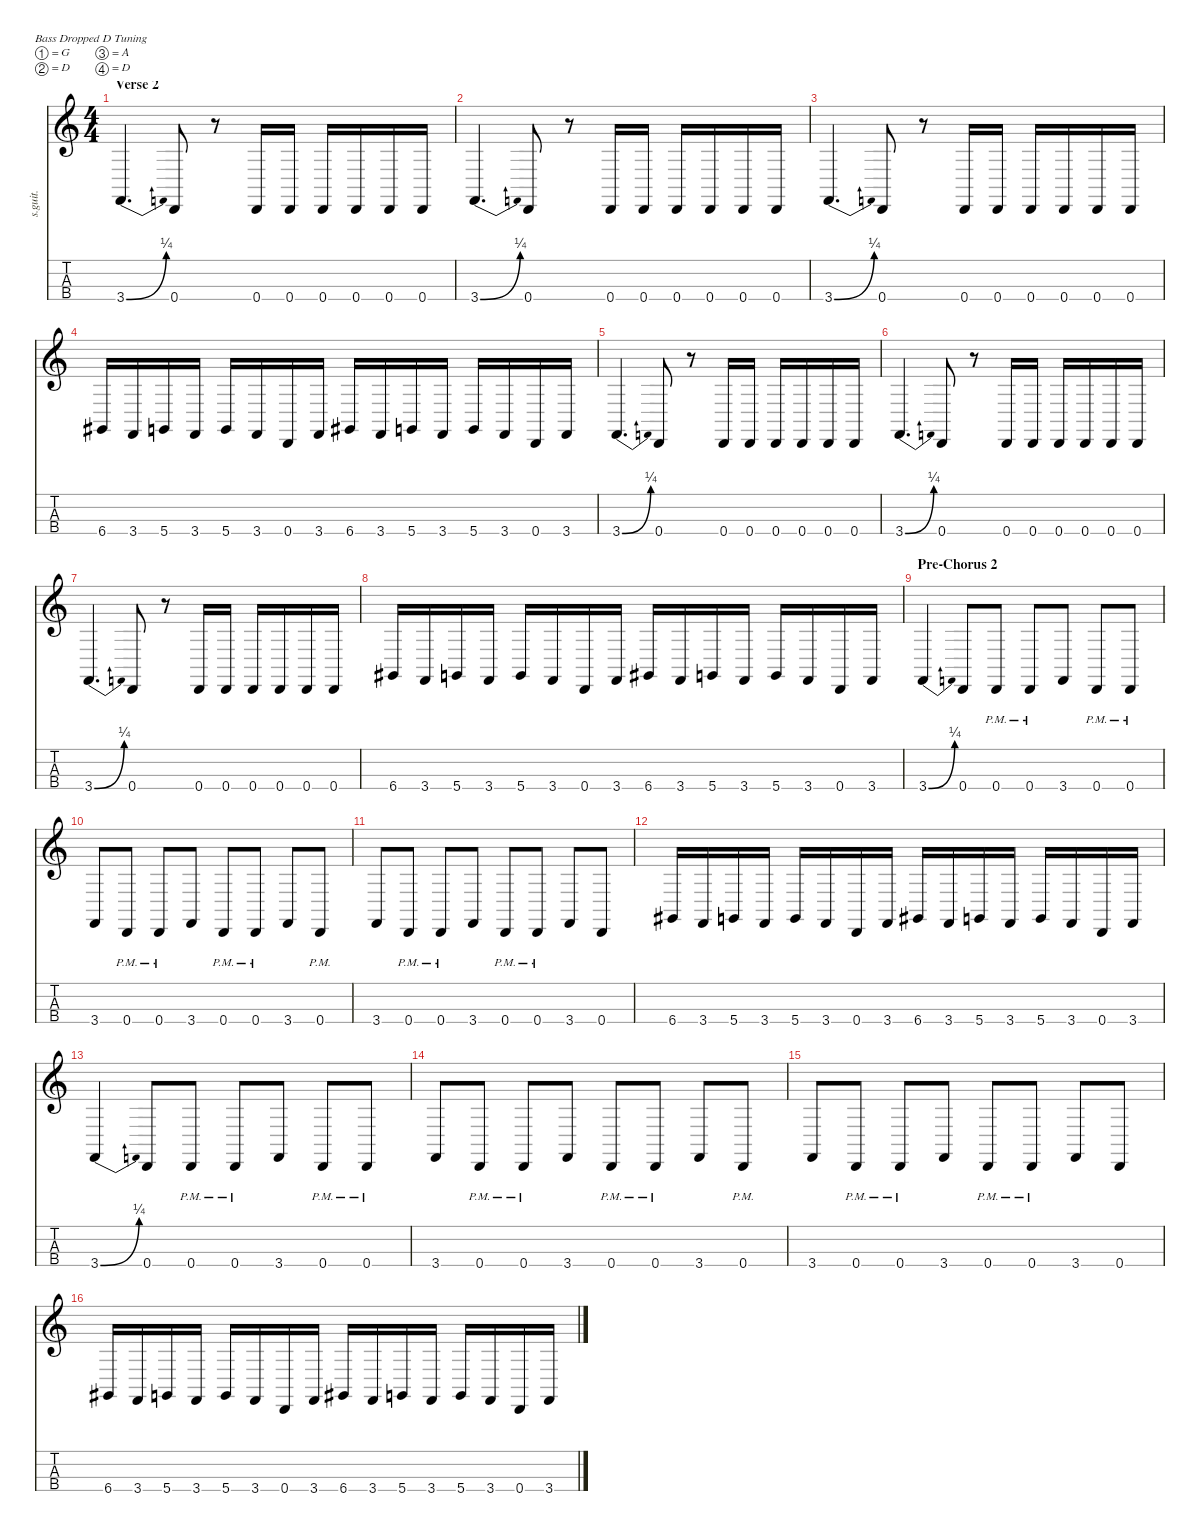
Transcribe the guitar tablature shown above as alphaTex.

\defaultSystemsLayout 4
\hideDynamics
\bracketExtendMode nobrackets
\track ("Johnny Christ" "s.guit.") {instrument electricbasspick}
\staff {score tabs}
\tuning (G2 D2 A1 D1)
\ts (4 4)
\section ("" "Verse 2")
\tempo (130 hide)
\clef g2
\ks c
3.4{be (bend 0 0 60 1)}.4{d lyrics (0 "") lyrics (1 "") lyrics (2 "") lyrics (3 "") lyrics (4 "") dy fff} 0.4.8{lyrics (0 "") lyrics (1 "") lyrics (2 "") lyrics (3 "") lyrics (4 "")} r.8 0.4.16{lyrics (0 "") lyrics (1 "") lyrics (2 "") lyrics (3 "") lyrics (4 "")} 0.4.16{lyrics (0 "") lyrics (1 "") lyrics (2 "") lyrics (3 "") lyrics (4 "")} 0.4.16{lyrics (0 "") lyrics (1 "") lyrics (2 "") lyrics (3 "") lyrics (4 "")} 0.4.16{lyrics (0 "") lyrics (1 "") lyrics (2 "") lyrics (3 "") lyrics (4 "")} 0.4.16{lyrics (0 "") lyrics (1 "") lyrics (2 "") lyrics (3 "") lyrics (4 "")} 0.4.16{lyrics (0 "") lyrics (1 "") lyrics (2 "") lyrics (3 "") lyrics (4 "")} |
3.4{be (bend 0 0 60 1)}.4{d lyrics (0 "") lyrics (1 "") lyrics (2 "") lyrics (3 "") lyrics (4 "")} 0.4.8{lyrics (0 "") lyrics (1 "") lyrics (2 "") lyrics (3 "") lyrics (4 "")} r.8 0.4.16{lyrics (0 "") lyrics (1 "") lyrics (2 "") lyrics (3 "") lyrics (4 "")} 0.4.16{lyrics (0 "") lyrics (1 "") lyrics (2 "") lyrics (3 "") lyrics (4 "")} 0.4.16{lyrics (0 "") lyrics (1 "") lyrics (2 "") lyrics (3 "") lyrics (4 "")} 0.4.16{lyrics (0 "") lyrics (1 "") lyrics (2 "") lyrics (3 "") lyrics (4 "")} 0.4.16{lyrics (0 "") lyrics (1 "") lyrics (2 "") lyrics (3 "") lyrics (4 "")} 0.4.16{lyrics (0 "") lyrics (1 "") lyrics (2 "") lyrics (3 "") lyrics (4 "")} |
3.4{be (bend 0 0 60 1)}.4{d lyrics (0 "") lyrics (1 "") lyrics (2 "") lyrics (3 "") lyrics (4 "")} 0.4.8{lyrics (0 "") lyrics (1 "") lyrics (2 "") lyrics (3 "") lyrics (4 "")} r.8 0.4.16{lyrics (0 "") lyrics (1 "") lyrics (2 "") lyrics (3 "") lyrics (4 "")} 0.4.16{lyrics (0 "") lyrics (1 "") lyrics (2 "") lyrics (3 "") lyrics (4 "")} 0.4.16{lyrics (0 "") lyrics (1 "") lyrics (2 "") lyrics (3 "") lyrics (4 "")} 0.4.16{lyrics (0 "") lyrics (1 "") lyrics (2 "") lyrics (3 "") lyrics (4 "")} 0.4.16{lyrics (0 "") lyrics (1 "") lyrics (2 "") lyrics (3 "") lyrics (4 "")} 0.4.16{lyrics (0 "") lyrics (1 "") lyrics (2 "") lyrics (3 "") lyrics (4 "")} |
6.4{acc #}.16{lyrics (0 "") lyrics (1 "") lyrics (2 "") lyrics (3 "") lyrics (4 "")} 3.4.16{lyrics (0 "") lyrics (1 "") lyrics (2 "") lyrics (3 "") lyrics (4 "")} 5.4.16{lyrics (0 "") lyrics (1 "") lyrics (2 "") lyrics (3 "") lyrics (4 "")} 3.4.16{lyrics (0 "") lyrics (1 "") lyrics (2 "") lyrics (3 "") lyrics (4 "")} 5.4.16{lyrics (0 "") lyrics (1 "") lyrics (2 "") lyrics (3 "") lyrics (4 "")} 3.4.16{lyrics (0 "") lyrics (1 "") lyrics (2 "") lyrics (3 "") lyrics (4 "")} 0.4.16{lyrics (0 "") lyrics (1 "") lyrics (2 "") lyrics (3 "") lyrics (4 "")} 3.4.16{lyrics (0 "") lyrics (1 "") lyrics (2 "") lyrics (3 "") lyrics (4 "")} 6.4{acc #}.16{lyrics (0 "") lyrics (1 "") lyrics (2 "") lyrics (3 "") lyrics (4 "")} 3.4.16{lyrics (0 "") lyrics (1 "") lyrics (2 "") lyrics (3 "") lyrics (4 "")} 5.4.16{lyrics (0 "") lyrics (1 "") lyrics (2 "") lyrics (3 "") lyrics (4 "")} 3.4.16{lyrics (0 "") lyrics (1 "") lyrics (2 "") lyrics (3 "") lyrics (4 "")} 5.4.16{lyrics (0 "") lyrics (1 "") lyrics (2 "") lyrics (3 "") lyrics (4 "")} 3.4.16{lyrics (0 "") lyrics (1 "") lyrics (2 "") lyrics (3 "") lyrics (4 "")} 0.4.16{lyrics (0 "") lyrics (1 "") lyrics (2 "") lyrics (3 "") lyrics (4 "")} 3.4.16{lyrics (0 "") lyrics (1 "") lyrics (2 "") lyrics (3 "") lyrics (4 "")} |
3.4{be (bend 0 0 60 1)}.4{d lyrics (0 "") lyrics (1 "") lyrics (2 "") lyrics (3 "") lyrics (4 "")} 0.4.8{lyrics (0 "") lyrics (1 "") lyrics (2 "") lyrics (3 "") lyrics (4 "")} r.8 0.4.16{lyrics (0 "") lyrics (1 "") lyrics (2 "") lyrics (3 "") lyrics (4 "")} 0.4.16{lyrics (0 "") lyrics (1 "") lyrics (2 "") lyrics (3 "") lyrics (4 "")} 0.4.16{lyrics (0 "") lyrics (1 "") lyrics (2 "") lyrics (3 "") lyrics (4 "")} 0.4.16{lyrics (0 "") lyrics (1 "") lyrics (2 "") lyrics (3 "") lyrics (4 "")} 0.4.16{lyrics (0 "") lyrics (1 "") lyrics (2 "") lyrics (3 "") lyrics (4 "")} 0.4.16{lyrics (0 "") lyrics (1 "") lyrics (2 "") lyrics (3 "") lyrics (4 "")} |
3.4{be (bend 0 0 60 1)}.4{d lyrics (0 "") lyrics (1 "") lyrics (2 "") lyrics (3 "") lyrics (4 "")} 0.4.8{lyrics (0 "") lyrics (1 "") lyrics (2 "") lyrics (3 "") lyrics (4 "")} r.8 0.4.16{lyrics (0 "") lyrics (1 "") lyrics (2 "") lyrics (3 "") lyrics (4 "")} 0.4.16{lyrics (0 "") lyrics (1 "") lyrics (2 "") lyrics (3 "") lyrics (4 "")} 0.4.16{lyrics (0 "") lyrics (1 "") lyrics (2 "") lyrics (3 "") lyrics (4 "")} 0.4.16{lyrics (0 "") lyrics (1 "") lyrics (2 "") lyrics (3 "") lyrics (4 "")} 0.4.16{lyrics (0 "") lyrics (1 "") lyrics (2 "") lyrics (3 "") lyrics (4 "")} 0.4.16{lyrics (0 "") lyrics (1 "") lyrics (2 "") lyrics (3 "") lyrics (4 "")} |
3.4{be (bend 0 0 60 1)}.4{d lyrics (0 "") lyrics (1 "") lyrics (2 "") lyrics (3 "") lyrics (4 "")} 0.4.8{lyrics (0 "") lyrics (1 "") lyrics (2 "") lyrics (3 "") lyrics (4 "")} r.8 0.4.16{lyrics (0 "") lyrics (1 "") lyrics (2 "") lyrics (3 "") lyrics (4 "")} 0.4.16{lyrics (0 "") lyrics (1 "") lyrics (2 "") lyrics (3 "") lyrics (4 "")} 0.4.16{lyrics (0 "") lyrics (1 "") lyrics (2 "") lyrics (3 "") lyrics (4 "")} 0.4.16{lyrics (0 "") lyrics (1 "") lyrics (2 "") lyrics (3 "") lyrics (4 "")} 0.4.16{lyrics (0 "") lyrics (1 "") lyrics (2 "") lyrics (3 "") lyrics (4 "")} 0.4.16{lyrics (0 "") lyrics (1 "") lyrics (2 "") lyrics (3 "") lyrics (4 "")} |
6.4{acc #}.16{lyrics (0 "") lyrics (1 "") lyrics (2 "") lyrics (3 "") lyrics (4 "")} 3.4.16{lyrics (0 "") lyrics (1 "") lyrics (2 "") lyrics (3 "") lyrics (4 "")} 5.4.16{lyrics (0 "") lyrics (1 "") lyrics (2 "") lyrics (3 "") lyrics (4 "")} 3.4.16{lyrics (0 "") lyrics (1 "") lyrics (2 "") lyrics (3 "") lyrics (4 "")} 5.4.16{lyrics (0 "") lyrics (1 "") lyrics (2 "") lyrics (3 "") lyrics (4 "")} 3.4.16{lyrics (0 "") lyrics (1 "") lyrics (2 "") lyrics (3 "") lyrics (4 "")} 0.4.16{lyrics (0 "") lyrics (1 "") lyrics (2 "") lyrics (3 "") lyrics (4 "")} 3.4.16{lyrics (0 "") lyrics (1 "") lyrics (2 "") lyrics (3 "") lyrics (4 "")} 6.4{acc #}.16{lyrics (0 "") lyrics (1 "") lyrics (2 "") lyrics (3 "") lyrics (4 "")} 3.4.16{lyrics (0 "") lyrics (1 "") lyrics (2 "") lyrics (3 "") lyrics (4 "")} 5.4.16{lyrics (0 "") lyrics (1 "") lyrics (2 "") lyrics (3 "") lyrics (4 "")} 3.4.16{lyrics (0 "") lyrics (1 "") lyrics (2 "") lyrics (3 "") lyrics (4 "")} 5.4.16{lyrics (0 "") lyrics (1 "") lyrics (2 "") lyrics (3 "") lyrics (4 "")} 3.4.16{lyrics (0 "") lyrics (1 "") lyrics (2 "") lyrics (3 "") lyrics (4 "")} 0.4.16{lyrics (0 "") lyrics (1 "") lyrics (2 "") lyrics (3 "") lyrics (4 "")} 3.4.16{lyrics (0 "") lyrics (1 "") lyrics (2 "") lyrics (3 "") lyrics (4 "")} |
\section ("" "Pre-Chorus 2")
3.4{be (bend 0 0 60 1)}.4{lyrics (0 "") lyrics (1 "") lyrics (2 "") lyrics (3 "") lyrics (4 "")} 0.4.8{lyrics (0 "") lyrics (1 "") lyrics (2 "") lyrics (3 "") lyrics (4 "")} 0.4{pm}.8{lyrics (0 "") lyrics (1 "") lyrics (2 "") lyrics (3 "") lyrics (4 "")} 0.4{pm}.8{lyrics (0 "") lyrics (1 "") lyrics (2 "") lyrics (3 "") lyrics (4 "")} 3.4.8{lyrics (0 "") lyrics (1 "") lyrics (2 "") lyrics (3 "") lyrics (4 "")} 0.4{pm}.8{lyrics (0 "") lyrics (1 "") lyrics (2 "") lyrics (3 "") lyrics (4 "")} 0.4{pm}.8{lyrics (0 "") lyrics (1 "") lyrics (2 "") lyrics (3 "") lyrics (4 "")} |
3.4.8{lyrics (0 "") lyrics (1 "") lyrics (2 "") lyrics (3 "") lyrics (4 "")} 0.4{pm}.8{lyrics (0 "") lyrics (1 "") lyrics (2 "") lyrics (3 "") lyrics (4 "")} 0.4{pm}.8{lyrics (0 "") lyrics (1 "") lyrics (2 "") lyrics (3 "") lyrics (4 "")} 3.4.8{lyrics (0 "") lyrics (1 "") lyrics (2 "") lyrics (3 "") lyrics (4 "")} 0.4{pm}.8{lyrics (0 "") lyrics (1 "") lyrics (2 "") lyrics (3 "") lyrics (4 "")} 0.4{pm}.8{lyrics (0 "") lyrics (1 "") lyrics (2 "") lyrics (3 "") lyrics (4 "")} 3.4.8{lyrics (0 "") lyrics (1 "") lyrics (2 "") lyrics (3 "") lyrics (4 "")} 0.4{pm}.8{lyrics (0 "") lyrics (1 "") lyrics (2 "") lyrics (3 "") lyrics (4 "")} |
3.4.8{lyrics (0 "") lyrics (1 "") lyrics (2 "") lyrics (3 "") lyrics (4 "")} 0.4{pm}.8{lyrics (0 "") lyrics (1 "") lyrics (2 "") lyrics (3 "") lyrics (4 "")} 0.4{pm}.8{lyrics (0 "") lyrics (1 "") lyrics (2 "") lyrics (3 "") lyrics (4 "")} 3.4.8{lyrics (0 "") lyrics (1 "") lyrics (2 "") lyrics (3 "") lyrics (4 "")} 0.4{pm}.8{lyrics (0 "") lyrics (1 "") lyrics (2 "") lyrics (3 "") lyrics (4 "")} 0.4{pm}.8{lyrics (0 "") lyrics (1 "") lyrics (2 "") lyrics (3 "") lyrics (4 "")} 3.4.8{lyrics (0 "") lyrics (1 "") lyrics (2 "") lyrics (3 "") lyrics (4 "")} 0.4.8{lyrics (0 "") lyrics (1 "") lyrics (2 "") lyrics (3 "") lyrics (4 "")} |
6.4{acc #}.16{lyrics (0 "") lyrics (1 "") lyrics (2 "") lyrics (3 "") lyrics (4 "")} 3.4.16{lyrics (0 "") lyrics (1 "") lyrics (2 "") lyrics (3 "") lyrics (4 "")} 5.4.16{lyrics (0 "") lyrics (1 "") lyrics (2 "") lyrics (3 "") lyrics (4 "")} 3.4.16{lyrics (0 "") lyrics (1 "") lyrics (2 "") lyrics (3 "") lyrics (4 "")} 5.4.16{lyrics (0 "") lyrics (1 "") lyrics (2 "") lyrics (3 "") lyrics (4 "")} 3.4.16{lyrics (0 "") lyrics (1 "") lyrics (2 "") lyrics (3 "") lyrics (4 "")} 0.4.16{lyrics (0 "") lyrics (1 "") lyrics (2 "") lyrics (3 "") lyrics (4 "")} 3.4.16{lyrics (0 "") lyrics (1 "") lyrics (2 "") lyrics (3 "") lyrics (4 "")} 6.4{acc #}.16{lyrics (0 "") lyrics (1 "") lyrics (2 "") lyrics (3 "") lyrics (4 "")} 3.4.16{lyrics (0 "") lyrics (1 "") lyrics (2 "") lyrics (3 "") lyrics (4 "")} 5.4.16{lyrics (0 "") lyrics (1 "") lyrics (2 "") lyrics (3 "") lyrics (4 "")} 3.4.16{lyrics (0 "") lyrics (1 "") lyrics (2 "") lyrics (3 "") lyrics (4 "")} 5.4.16{lyrics (0 "") lyrics (1 "") lyrics (2 "") lyrics (3 "") lyrics (4 "")} 3.4.16{lyrics (0 "") lyrics (1 "") lyrics (2 "") lyrics (3 "") lyrics (4 "")} 0.4.16{lyrics (0 "") lyrics (1 "") lyrics (2 "") lyrics (3 "") lyrics (4 "")} 3.4.16{lyrics (0 "") lyrics (1 "") lyrics (2 "") lyrics (3 "") lyrics (4 "")} |
3.4{be (bend 0 0 60 1)}.4{lyrics (0 "") lyrics (1 "") lyrics (2 "") lyrics (3 "") lyrics (4 "")} 0.4.8{lyrics (0 "") lyrics (1 "") lyrics (2 "") lyrics (3 "") lyrics (4 "")} 0.4{pm}.8{lyrics (0 "") lyrics (1 "") lyrics (2 "") lyrics (3 "") lyrics (4 "")} 0.4{pm}.8{lyrics (0 "") lyrics (1 "") lyrics (2 "") lyrics (3 "") lyrics (4 "")} 3.4.8{lyrics (0 "") lyrics (1 "") lyrics (2 "") lyrics (3 "") lyrics (4 "")} 0.4{pm}.8{lyrics (0 "") lyrics (1 "") lyrics (2 "") lyrics (3 "") lyrics (4 "")} 0.4{pm}.8{lyrics (0 "") lyrics (1 "") lyrics (2 "") lyrics (3 "") lyrics (4 "")} |
3.4.8{lyrics (0 "") lyrics (1 "") lyrics (2 "") lyrics (3 "") lyrics (4 "")} 0.4{pm}.8{lyrics (0 "") lyrics (1 "") lyrics (2 "") lyrics (3 "") lyrics (4 "")} 0.4{pm}.8{lyrics (0 "") lyrics (1 "") lyrics (2 "") lyrics (3 "") lyrics (4 "")} 3.4.8{lyrics (0 "") lyrics (1 "") lyrics (2 "") lyrics (3 "") lyrics (4 "")} 0.4{pm}.8{lyrics (0 "") lyrics (1 "") lyrics (2 "") lyrics (3 "") lyrics (4 "")} 0.4{pm}.8{lyrics (0 "") lyrics (1 "") lyrics (2 "") lyrics (3 "") lyrics (4 "")} 3.4.8{lyrics (0 "") lyrics (1 "") lyrics (2 "") lyrics (3 "") lyrics (4 "")} 0.4{pm}.8{lyrics (0 "") lyrics (1 "") lyrics (2 "") lyrics (3 "") lyrics (4 "")} |
3.4.8{lyrics (0 "") lyrics (1 "") lyrics (2 "") lyrics (3 "") lyrics (4 "")} 0.4{pm}.8{lyrics (0 "") lyrics (1 "") lyrics (2 "") lyrics (3 "") lyrics (4 "")} 0.4{pm}.8{lyrics (0 "") lyrics (1 "") lyrics (2 "") lyrics (3 "") lyrics (4 "")} 3.4.8{lyrics (0 "") lyrics (1 "") lyrics (2 "") lyrics (3 "") lyrics (4 "")} 0.4{pm}.8{lyrics (0 "") lyrics (1 "") lyrics (2 "") lyrics (3 "") lyrics (4 "")} 0.4{pm}.8{lyrics (0 "") lyrics (1 "") lyrics (2 "") lyrics (3 "") lyrics (4 "")} 3.4.8{lyrics (0 "") lyrics (1 "") lyrics (2 "") lyrics (3 "") lyrics (4 "")} 0.4.8{lyrics (0 "") lyrics (1 "") lyrics (2 "") lyrics (3 "") lyrics (4 "")} |
6.4{acc #}.16{lyrics (0 "") lyrics (1 "") lyrics (2 "") lyrics (3 "") lyrics (4 "")} 3.4.16{lyrics (0 "") lyrics (1 "") lyrics (2 "") lyrics (3 "") lyrics (4 "")} 5.4.16{lyrics (0 "") lyrics (1 "") lyrics (2 "") lyrics (3 "") lyrics (4 "")} 3.4.16{lyrics (0 "") lyrics (1 "") lyrics (2 "") lyrics (3 "") lyrics (4 "")} 5.4.16{lyrics (0 "") lyrics (1 "") lyrics (2 "") lyrics (3 "") lyrics (4 "")} 3.4.16{lyrics (0 "") lyrics (1 "") lyrics (2 "") lyrics (3 "") lyrics (4 "")} 0.4.16{lyrics (0 "") lyrics (1 "") lyrics (2 "") lyrics (3 "") lyrics (4 "")} 3.4.16{lyrics (0 "") lyrics (1 "") lyrics (2 "") lyrics (3 "") lyrics (4 "")} 6.4{acc #}.16{lyrics (0 "") lyrics (1 "") lyrics (2 "") lyrics (3 "") lyrics (4 "")} 3.4.16{lyrics (0 "") lyrics (1 "") lyrics (2 "") lyrics (3 "") lyrics (4 "")} 5.4.16{lyrics (0 "") lyrics (1 "") lyrics (2 "") lyrics (3 "") lyrics (4 "")} 3.4.16{lyrics (0 "") lyrics (1 "") lyrics (2 "") lyrics (3 "") lyrics (4 "")} 5.4.16{lyrics (0 "") lyrics (1 "") lyrics (2 "") lyrics (3 "") lyrics (4 "")} 3.4.16{lyrics (0 "") lyrics (1 "") lyrics (2 "") lyrics (3 "") lyrics (4 "")} 0.4.16{lyrics (0 "") lyrics (1 "") lyrics (2 "") lyrics (3 "") lyrics (4 "")} 3.4.16{lyrics (0 "") lyrics (1 "") lyrics (2 "") lyrics (3 "") lyrics (4 "")}
